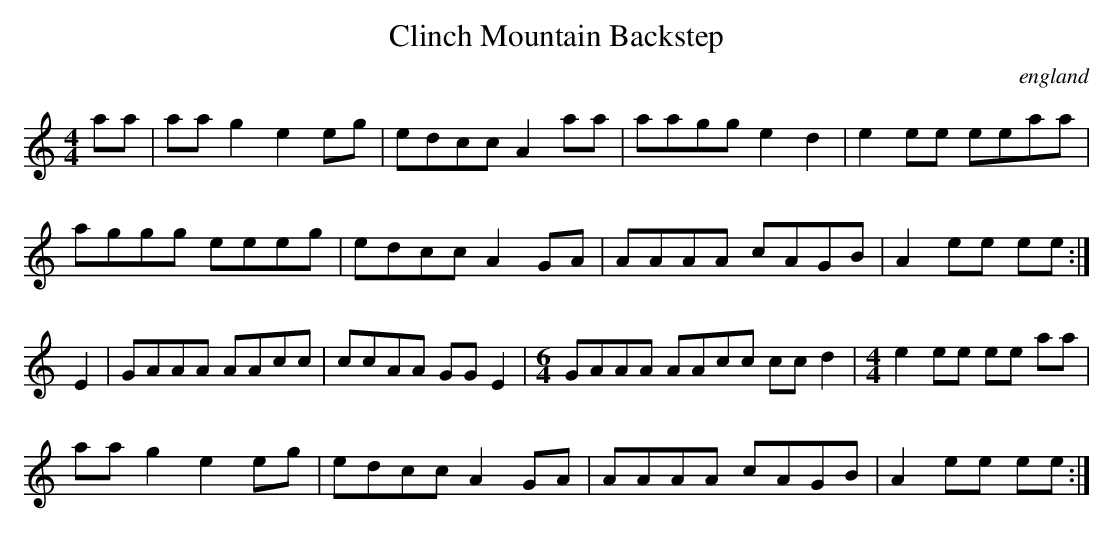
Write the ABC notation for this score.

X:1
T:Clinch Mountain Backstep
O:england
M:4/4
L:1/8
K:Am
aa|aa g2 e2 eg|edcc A2 aa|aagg e2 d2|e2 ee eeaa|
aggg eeeg|edcc A2 GA|AAAA cAGB|A2ee ee:|]
E2|GAAA AAcc|ccAA GG E2|\
M:6/4
L:1/8
GAAA AAcc cc d2|\
M:4/4
L:1/8
e2 ee ee aa|
aa g2 e2 eg|edcc A2 GA|AAAA cAGB|A2 ee ee:|]
